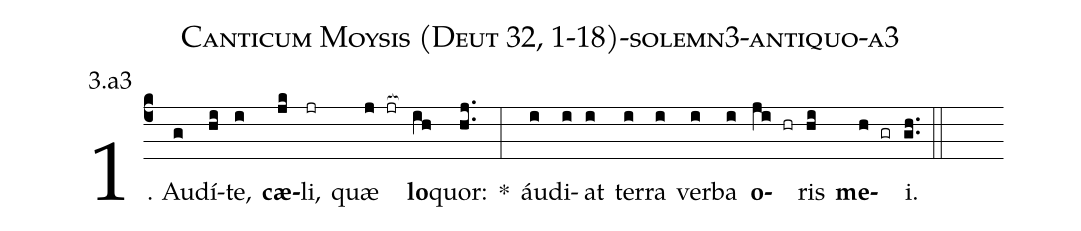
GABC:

name: Canticum Moysis (Deut 32, 1-18)-solemn3-antiquo-a3;
annotation: 3.a3;
%%
(c4)1. Au(g)dí(hi)te,(i) <b>cæ</b>(jk)li,(jr) quæ(j jr[ocb:1{]) <b>lo</b>(ih[ocb:0}])quor:(hj..) *(:) áu(i)di(i)at(i) ter(i)ra(i) ver(i)ba(i) <b>o</b>(ji hr)ris(hi) <b>me</b>(h gr)i.(gh..) (::)
